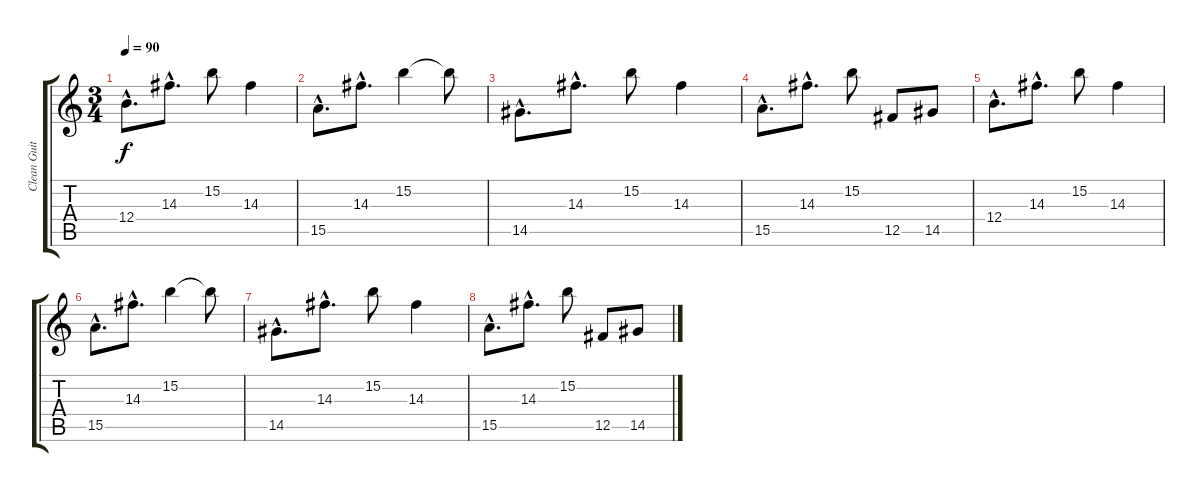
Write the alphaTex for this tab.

\track ("Clean Guitar" "Clean Guit") {instrument electricguitarclean}
\staff {score tabs}
\tuning (Db4 Ab3 E3 B2 Gb2 Db2) {hide}
\ts (3 4)
\tempo 90
\clef g2
\ks c
12.4{hac}.8{d dy f} 14.3{hac}.8{d} 15.2.8 14.3.4 |
15.5{hac}.8{d} 14.3{hac}.8{d} 15.2.4 15.2{t}.8 |
14.5{hac}.8{d} 14.3{hac}.8{d} 15.2.8 14.3.4 |
15.5{hac}.8{d} 14.3{hac}.8{d} 15.2.8 12.5.8 14.5.8 |
12.4{hac}.8{d} 14.3{hac}.8{d} 15.2.8 14.3.4 |
15.5{hac}.8{d} 14.3{hac}.8{d} 15.2.4 15.2{t}.8 |
14.5{hac}.8{d} 14.3{hac}.8{d} 15.2.8 14.3.4 |
15.5{hac}.8{d} 14.3{hac}.8{d} 15.2.8 12.5.8 14.5.8
